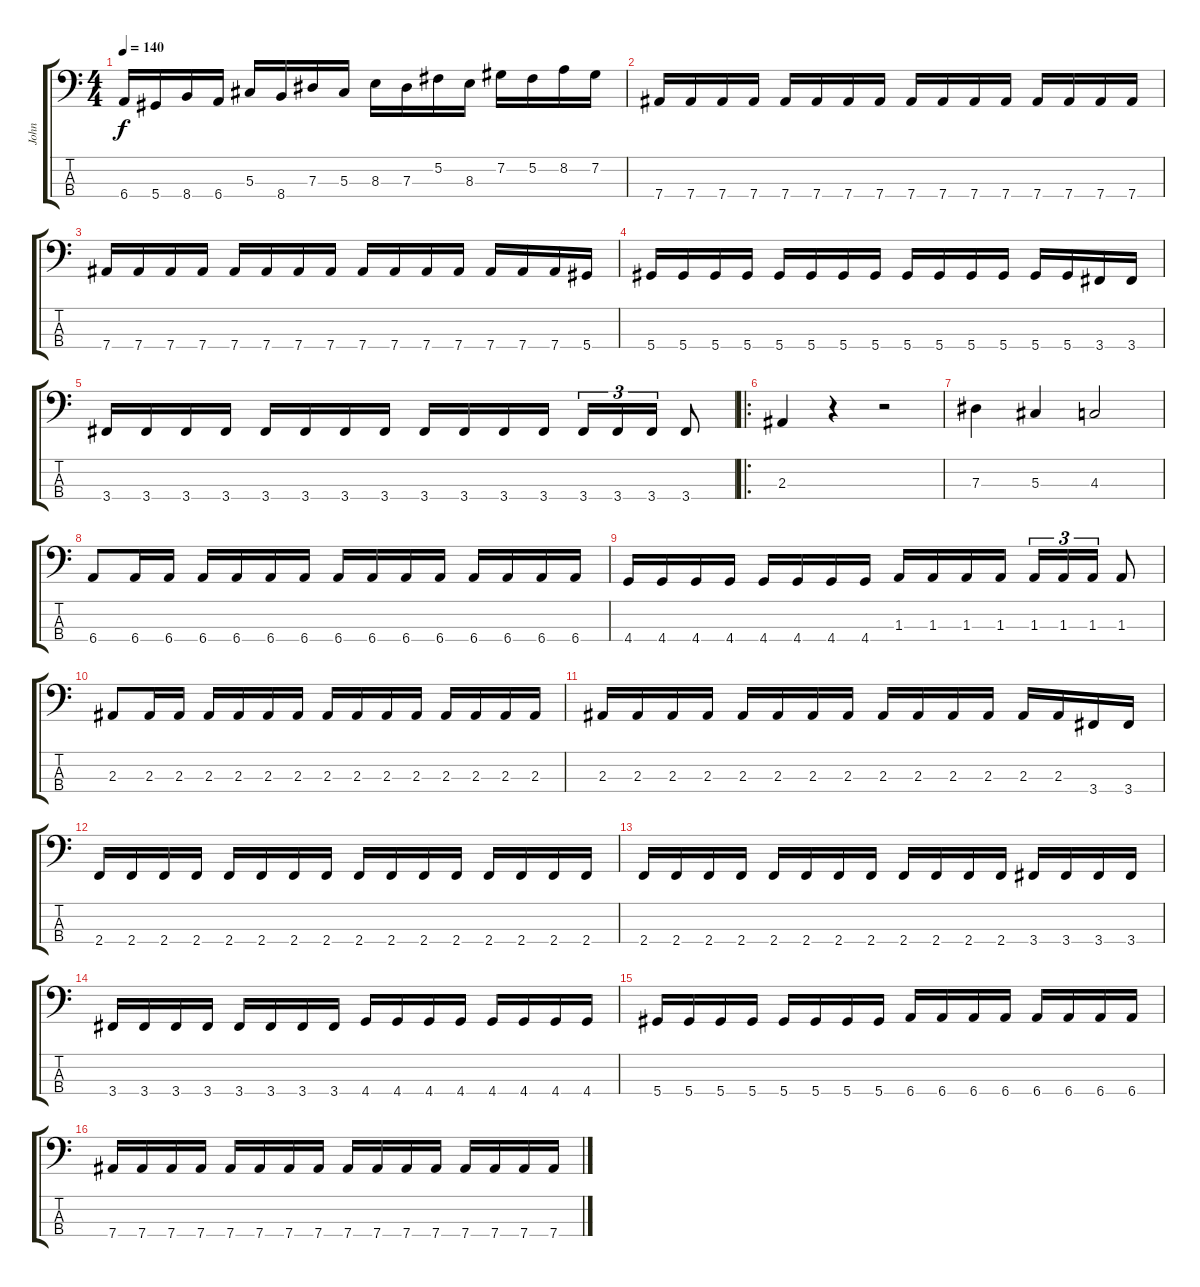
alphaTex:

\track ("John" "John") {instrument electricbassfinger}
\staff {score tabs}
\tuning (Gb2 Db2 Ab1 Eb1) {hide}
\ts (4 4)
\tempo 140
\clef f4
\ks c
6.4.16{dy f} 5.4.16 8.4.16 6.4.16 5.3.16 8.4.16 7.3.16 5.3.16 8.3.16 7.3.16 5.2.16 8.3.16 7.2.16 5.2.16 8.2.16 7.2.16 |
7.4.16 7.4.16 7.4.16 7.4.16 7.4.16 7.4.16 7.4.16 7.4.16 7.4.16 7.4.16 7.4.16 7.4.16 7.4.16 7.4.16 7.4.16 7.4.16 |
7.4.16 7.4.16 7.4.16 7.4.16 7.4.16 7.4.16 7.4.16 7.4.16 7.4.16 7.4.16 7.4.16 7.4.16 7.4.16 7.4.16 7.4.16 5.4.16 |
5.4.16 5.4.16 5.4.16 5.4.16 5.4.16 5.4.16 5.4.16 5.4.16 5.4.16 5.4.16 5.4.16 5.4.16 5.4.16 5.4.16 3.4.16 3.4.16 |
3.4.16 3.4.16 3.4.16 3.4.16 3.4.16 3.4.16 3.4.16 3.4.16 3.4.16 3.4.16 3.4.16 3.4.16 3.4.16{tu (3 2)} 3.4.16{tu (3 2)} 3.4.16{tu (3 2)} 3.4.8 |
\ro
2.3.4 r.4 r.2 |
7.3.4 5.3.4 4.3.2 |
6.4.8 6.4.16 6.4.16 6.4.16 6.4.16 6.4.16 6.4.16 6.4.16 6.4.16 6.4.16 6.4.16 6.4.16 6.4.16 6.4.16 6.4.16 |
4.4.16 4.4.16 4.4.16 4.4.16 4.4.16 4.4.16 4.4.16 4.4.16 1.3.16 1.3.16 1.3.16 1.3.16 1.3.16{tu (3 2)} 1.3.16{tu (3 2)} 1.3.16{tu (3 2)} 1.3.8 |
2.3.8 2.3.16 2.3.16 2.3.16 2.3.16 2.3.16 2.3.16 2.3.16 2.3.16 2.3.16 2.3.16 2.3.16 2.3.16 2.3.16 2.3.16 |
2.3.16 2.3.16 2.3.16 2.3.16 2.3.16 2.3.16 2.3.16 2.3.16 2.3.16 2.3.16 2.3.16 2.3.16 2.3.16 2.3.16 3.4.16 3.4.16 |
2.4.16 2.4.16 2.4.16 2.4.16 2.4.16 2.4.16 2.4.16 2.4.16 2.4.16 2.4.16 2.4.16 2.4.16 2.4.16 2.4.16 2.4.16 2.4.16 |
2.4.16 2.4.16 2.4.16 2.4.16 2.4.16 2.4.16 2.4.16 2.4.16 2.4.16 2.4.16 2.4.16 2.4.16 3.4.16 3.4.16 3.4.16 3.4.16 |
3.4.16 3.4.16 3.4.16 3.4.16 3.4.16 3.4.16 3.4.16 3.4.16 4.4.16 4.4.16 4.4.16 4.4.16 4.4.16 4.4.16 4.4.16 4.4.16 |
5.4.16 5.4.16 5.4.16 5.4.16 5.4.16 5.4.16 5.4.16 5.4.16 6.4.16 6.4.16 6.4.16 6.4.16 6.4.16 6.4.16 6.4.16 6.4.16 |
7.4.16 7.4.16 7.4.16 7.4.16 7.4.16 7.4.16 7.4.16 7.4.16 7.4.16 7.4.16 7.4.16 7.4.16 7.4.16 7.4.16 7.4.16 7.4.16
